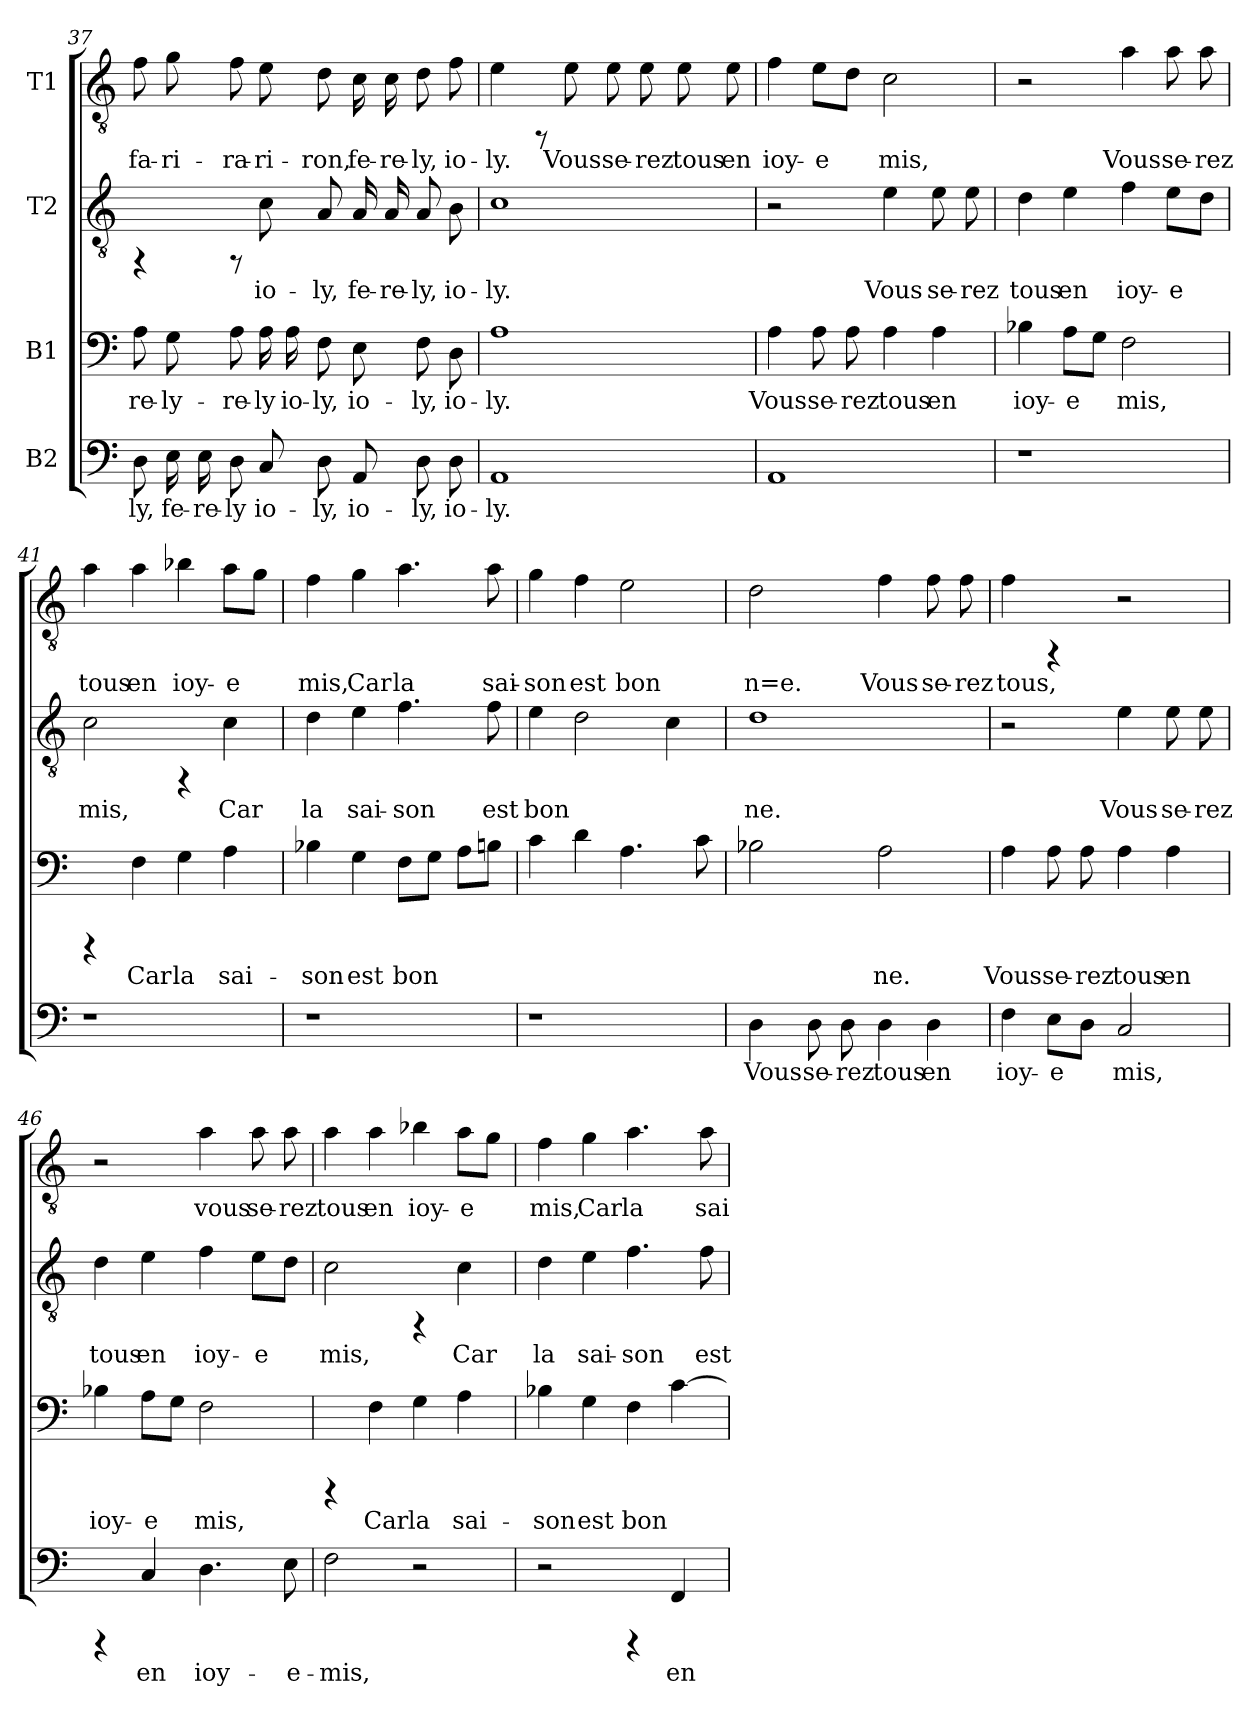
**kern	**text	**kern	**text	**kern	**text	**kern	**text
*part4	*part4	*part3	*part3	*part2	*part2	*part1	*part1
*staff4	*staff4	*staff3	*staff3	*staff2	*staff2	*staff1	*staff1
*I"B2	*	*I"B1	*	*I"T2	*	*I"T1	*
*clefF4	*	*clefF4	*	*clefGv2	*	*clefGv2	*
*k[]	*	*k[]	*	*k[]	*	*k[]	*
*C:	*	*C:	*	*C:	*	*C:	*
=37	=37	=37	=37	=37	=37	=37	=37
!	!LO:LY:b:cj	!	!LO:LY:b:cj	!	!	!	!LO:LY:b:cj
8D\	-ly,	8A\	-re-	4rFF	.	8f\	fa-
!	!LO:LY:b:cj	!	!LO:LY:b:cj	!	!	!	!LO:LY:b:cj
16E\	fe-	8G\	-ly-	.	.	8g\	-ri-
!	!LO:LY:b:cj	!	!	!	!	!	!
16E\	-re-	.	.	.	.	.	.
!	!LO:LY:b:cj	!	!LO:LY:b:cj	!	!	!	!LO:LY:b:cj
8D\	-ly	8A\	-re-	8rFF	.	8f\	-ra-
!	!LO:LY:b:cj	!	!LO:LY:b:cj	!	!LO:LY:b:cj	!	!LO:LY:b:cj
8C/	io-	16A\	-ly	8c\	io-	8e\	-ri-
!	!	!	!LO:LY:b:cj	!	!	!	!
.	.	16A\	io-	.	.	.	.
!	!LO:LY:b:cj	!	!LO:LY:b:cj	!	!LO:LY:b:cj	!	!LO:LY:b:cj
8D\	-ly,	8F\	-ly,	8A/	-ly,	8d\	-ron,
!	!LO:LY:b:cj	!	!LO:LY:b:cj	!	!LO:LY:b:cj	!	!LO:LY:b:cj
8AA/	io-	8E\	io-	16A/	fe-	16c\	fe-
!	!	!	!	!	!LO:LY:b:cj	!	!LO:LY:b:cj
.	.	.	.	16A/	-re-	16c\	-re-
!	!LO:LY:b:cj	!	!LO:LY:b:cj	!	!LO:LY:b:cj	!	!LO:LY:b:cj
8D\	-ly,	8F\	-ly,	8A/	-ly,	8d\	-ly,
!	!LO:LY:b:cj	!	!LO:LY:b:cj	!	!LO:LY:b:cj	!	!LO:LY:b:cj
8D\	io-	8D\	io-	8B\	io-	8f\	io-
=38	=38	=38	=38	=38	=38	=38	=38
!	!LO:LY:b:cj	!	!LO:LY:b:cj	!	!LO:LY:b:cj	!	!LO:LY:b:cj
1AA	-ly.	1A	-ly.	1c	-ly.	4e\	-ly.
.	.	.	.	.	.	8rFF	.
!	!	!	!	!	!	!	!LO:LY:b:cj
.	.	.	.	.	.	8e\	Vous
!	!	!	!	!	!	!	!LO:LY:b:cj
.	.	.	.	.	.	8e\	se-
!	!	!	!	!	!	!	!LO:LY:b:cj
.	.	.	.	.	.	8e\	-rez
!	!	!	!	!	!	!	!LO:LY:b:cj
.	.	.	.	.	.	8e\	tous
!	!	!	!	!	!	!	!LO:LY:b:cj
.	.	.	.	.	.	8e\	en
!!LO:PB:g=z
=39	=39	=39	=39	=39	=39	=39	=39
!	!LO:LY:b:cj	!	!LO:LY:b:cj	!	!	!	!LO:LY:b:cj
1AA	.	4A\	Vous	2r	.	4f\	ioy-
!	!	!	!LO:LY:b:cj	!	!	!	!LO:LY:b:cj
.	.	8A\	se-	.	.	8e\L	-e-
!	!	!	!LO:LY:b:cj	!	!	!	!LO:LY:b:cj
.	.	8A\	-rez	.	.	8d\J	--
!	!	!	!LO:LY:b:cj	!	!LO:LY:b:cj	!	!LO:LY:b:cj
.	.	4A\	tous	4e\	Vous	2c\	-mis,
!	!	!	!LO:LY:b:cj	!	!LO:LY:b:cj	!	!
.	.	4A\	en	8e\	se-	.	.
!	!	!	!	!	!LO:LY:b:cj	!	!
.	.	.	.	8e\	-rez	.	.
=40	=40	=40	=40	=40	=40	=40	=40
!	!	!	!LO:LY:b:cj	!	!LO:LY:b:cj	!	!
1r	.	4B-X\	ioy-	4d\	tous	2r	.
!	!	!	!LO:LY:b:cj	!	!LO:LY:b:cj	!	!
.	.	8A\L	-e-	4e\	en	.	.
!	!	!	!LO:LY:b:cj	!	!	!	!
.	.	8G\J	--	.	.	.	.
!	!	!	!LO:LY:b:cj	!	!LO:LY:b:cj	!	!LO:LY:b:cj
.	.	2F\	-mis,	4f\	ioy-	4a\	Vous
!	!	!	!	!	!LO:LY:b:cj	!	!LO:LY:b:cj
.	.	.	.	8e\L	-e-	8a\	se-
!	!	!	!	!	!LO:LY:b:cj	!	!LO:LY:b:cj
.	.	.	.	8d\J	--	8a\	-rez
=41	=41	=41	=41	=41	=41	=41	=41
!	!	!	!	!	!LO:LY:b:cj	!	!LO:LY:b:cj
1r	.	4rCCC	.	2c\	-mis,	4a\	tous
!	!	!	!LO:LY:b:cj	!	!	!	!LO:LY:b:cj
.	.	4F\	Car	.	.	4a\	en
!	!	!	!LO:LY:b:cj	!	!	!	!LO:LY:b:cj
.	.	4G\	la	4rFF	.	4b-X\	ioy-
!	!	!	!LO:LY:b:cj	!	!LO:LY:b:cj	!	!LO:LY:b:cj
.	.	4A\	sai-	4c\	Car	8a\L	-e-
!	!	!	!	!	!	!	!LO:LY:b:cj
.	.	.	.	.	.	8g\J	--
=42	=42	=42	=42	=42	=42	=42	=42
!	!	!	!LO:LY:b:cj	!	!LO:LY:b:cj	!	!LO:LY:b:cj
1r	.	4B-X\	-son	4d\	la	4f\	-mis,
!	!	!	!LO:LY:b:cj	!	!LO:LY:b:cj	!	!LO:LY:b:cj
.	.	4G\	est	4e\	sai-	4g\	Car
!	!	!	!LO:LY:b:cj	!	!LO:LY:b:cj	!	!LO:LY:b:cj
.	.	8F\L	bon-	4.f\	-son	4.a\	la
!	!	!	!LO:LY:b:cj	!	!	!	!
.	.	8G\J	--	.	.	.	.
!	!	!	!LO:LY:b:cj	!	!	!	!
.	.	8A\L	--	.	.	.	.
!	!	!	!LO:LY:b:cj	!	!LO:LY:b:cj	!	!LO:LY:b:cj
.	.	8Bn\J	--	8f\	est	8a\	sai-
=43	=43	=43	=43	=43	=43	=43	=43
!	!	!	!LO:LY:b:cj	!	!LO:LY:b:cj	!	!LO:LY:b:cj
1r	.	4c\	--	4e\	bon-	4g\	-son
!	!	!	!LO:LY:b:cj	!	!LO:LY:b:cj	!	!LO:LY:b:cj
.	.	4d\	--	2d\	--	4f\	est
!	!	!	!LO:LY:b:cj	!	!	!	!LO:LY:b:cj
.	.	4.A\	--	.	.	2e\	bon
!	!	!	!	!	!LO:LY:b:cj	!	!
.	.	.	.	4c\	--	.	.
!	!	!	!LO:LY:b:cj	!	!	!	!
.	.	8c\	--	.	.	.	.
!!LO:PB:g=z
=44	=44	=44	=44	=44	=44	=44	=44
!	!LO:LY:b:cj	!	!LO:LY:b:cj	!	!LO:LY:b:cj	!	!LO:LY:b:cj
4D\	Vous	2B-X\	--	1d	-ne.	2d\	n=e.
!	!LO:LY:b:cj	!	!	!	!	!	!
8D\	se-	.	.	.	.	.	.
!	!LO:LY:b:cj	!	!	!	!	!	!
8D\	-rez	.	.	.	.	.	.
!	!LO:LY:b:cj	!	!LO:LY:b:cj	!	!	!	!LO:LY:b:cj
4D\	tous	2A\	-ne.	.	.	4f\	Vous
!	!LO:LY:b:cj	!	!	!	!	!	!LO:LY:b:cj
4D\	en	.	.	.	.	8f\	se-
!	!	!	!	!	!	!	!LO:LY:b:cj
.	.	.	.	.	.	8f\	-rez
=45	=45	=45	=45	=45	=45	=45	=45
!	!LO:LY:b:cj	!	!LO:LY:b:cj	!	!	!	!LO:LY:b:cj
4F\	ioy-	4A\	Vous	2r	.	4f\	tous,
!	!LO:LY:b:cj	!	!LO:LY:b:cj	!	!	!	!
8E\L	-e-	8A\	se-	.	.	4rFF	.
!	!LO:LY:b:cj	!	!LO:LY:b:cj	!	!	!	!
8D\J	--	8A\	-rez	.	.	.	.
!	!LO:LY:b:cj	!	!LO:LY:b:cj	!	!LO:LY:b:cj	!	!
2C/	-mis,	4A\	tous	4e\	Vous	2r	.
!	!	!	!LO:LY:b:cj	!	!LO:LY:b:cj	!	!
.	.	4A\	en	8e\	se-	.	.
!	!	!	!	!	!LO:LY:b:cj	!	!
.	.	.	.	8e\	-rez	.	.
=46	=46	=46	=46	=46	=46	=46	=46
!	!	!	!LO:LY:b:cj	!	!LO:LY:b:cj	!	!
4rCCC	.	4B-X\	ioy-	4d\	tous	2r	.
!	!LO:LY:b:cj	!	!LO:LY:b:cj	!	!LO:LY:b:cj	!	!
4C/	en	8A\L	-e-	4e\	en	.	.
!	!	!	!LO:LY:b:cj	!	!	!	!
.	.	8G\J	--	.	.	.	.
!	!LO:LY:b:cj	!	!LO:LY:b:cj	!	!LO:LY:b:cj	!	!LO:LY:b:cj
4.D\	ioy-	2F\	-mis,	4f\	ioy-	4a\	vous
!	!	!	!	!	!LO:LY:b:cj	!	!LO:LY:b:cj
.	.	.	.	8e\L	-e-	8a\	se-
!	!LO:LY:b:cj	!	!	!	!LO:LY:b:cj	!	!LO:LY:b:cj
8E\	-e-	.	.	8d\J	--	8a\	-rez
=47	=47	=47	=47	=47	=47	=47	=47
!	!LO:LY:b:cj	!	!	!	!LO:LY:b:cj	!	!LO:LY:b:cj
2F\	-mis,	4rCCC	.	2c\	-mis,	4a\	tous
!	!	!	!LO:LY:b:cj	!	!	!	!LO:LY:b:cj
.	.	4F\	Car	.	.	4a\	en
!	!	!	!LO:LY:b:cj	!	!	!	!LO:LY:b:cj
2r	.	4G\	la	4rFF	.	4b-X\	ioy-
!	!	!	!LO:LY:b:cj	!	!LO:LY:b:cj	!	!LO:LY:b:cj
.	.	4A\	sai-	4c\	Car	8a\L	-e-
!	!	!	!	!	!	!	!LO:LY:b:cj
.	.	.	.	.	.	8g\J	--
!!LO:LB:g=z
=48	=48	=48	=48	=48	=48	=48	=48
!	!	!	!LO:LY:b:cj	!	!LO:LY:b:cj	!	!LO:LY:b:cj
2r	.	4B-X\	-son	4d\	la	4f\	-mis,
!	!	!	!LO:LY:b:cj	!	!LO:LY:b:cj	!	!LO:LY:b:cj
.	.	4G\	est	4e\	sai-	4g\	Car
!	!	!	!LO:LY:b:cj	!	!LO:LY:b:cj	!	!LO:LY:b:cj
4rCCC	.	4F\	bon-	4.f\	-son	4.a\	la
!	!LO:LY:b:cj	!	!LO:LY:b:cj	!	!	!	!
4FF/	en	[>4c\	--	.	.	.	.
!	!	!	!	!	!LO:LY:b:cj	!	!LO:LY:b:cj
.	.	.	.	8f\	est	8a\	sai-
=	=	=	=	=	=	=	=
*-	*-	*-	*-	*-	*-	*-	*-
